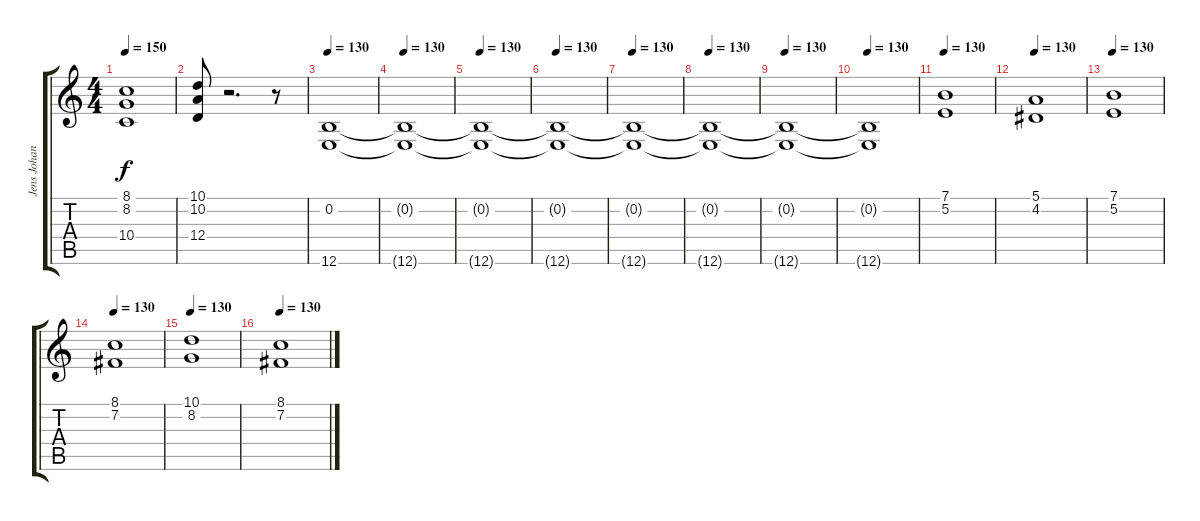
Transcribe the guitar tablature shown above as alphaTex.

\track ("Jens Johansson (Keyboards 2 Rythm)" "Jens Johan") {instrument synthstrings1}
\staff {score tabs}
\tuning (E4 B3 G3 D3 A2 E2) {hide}
\ts (4 4)
\tempo 150
\clef g2
\ks c
(8.1 8.2 10.4).1{dy f} |
(10.1 10.2 12.4).8 r.2{d} r.8 |
\tempo 130
(0.2 12.6).1 |
\tempo 130
(0.2{t} 12.6{t}).1 |
\tempo 130
(0.2{t} 12.6{t}).1 |
\tempo 130
(0.2{t} 12.6{t}).1 |
\tempo 130
(0.2{t} 12.6{t}).1 |
\tempo 130
(0.2{t} 12.6{t}).1 |
\tempo 130
(0.2{t} 12.6{t}).1 |
\tempo 130
(0.2{t} 12.6{t}).1 |
\tempo 130
(7.1 5.2).1 |
\tempo 130
(5.1 4.2).1 |
\tempo 130
(7.1 5.2).1 |
\tempo 130
(8.1 7.2).1 |
\tempo 130
(10.1 8.2).1 |
\tempo 130
(8.1 7.2).1
